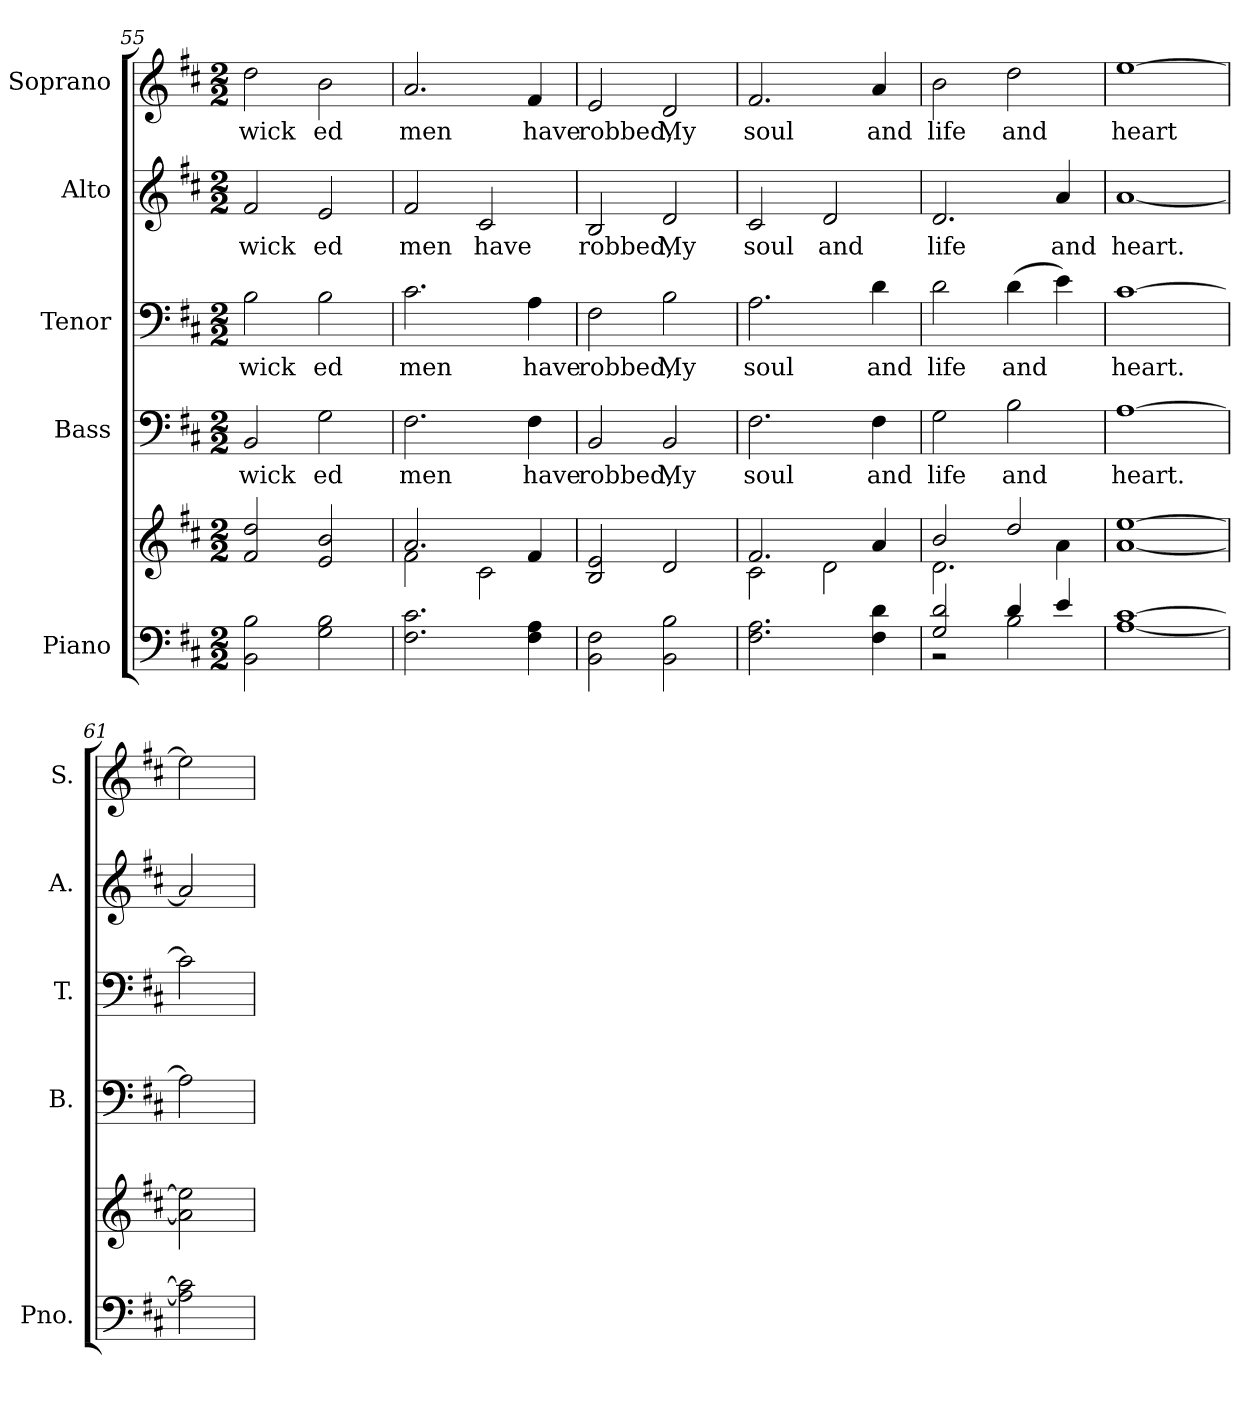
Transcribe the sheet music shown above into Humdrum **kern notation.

**kern	**kern	**kern	**text	**kern	**text	**kern	**text	**kern	**text
*part5	*part5	*part4	*part4	*part3	*part3	*part2	*part2	*part1	*part1
*staff6	*staff5	*staff4	*staff4	*staff3	*staff3	*staff2	*staff2	*staff1	*staff1
*I"Piano	*	*I"Bass	*	*I"Tenor	*	*I"Alto	*	*I"Soprano	*
*I'Pno.	*	*I'B.	*	*I'T.	*	*I'A.	*	*I'S.	*
*clefF4	*clefG2	*clefF4	*	*clefF4	*	*clefG2	*	*clefG2	*
*k[f#c#]	*k[f#c#]	*k[f#c#]	*	*k[f#c#]	*	*k[f#c#]	*	*k[f#c#]	*
*D:	*D:	*D:	*	*D:	*	*D:	*	*D:	*
*M2/2	*M2/2	*M2/2	*	*M2/2	*	*M2/2	*	*M2/2	*
=55	=55	=55	=55	=55	=55	=55	=55	=55	=55
!	!	!	!LO:LY:b:color=#000000	!	!	!	!	!	!
!	!	!	!	!	!LO:LY:b:color=#000000	!	!	!	!
!	!	!	!	!	!	!	!LO:LY:b:color=#000000	!	!
!	!	!	!	!	!	!	!	!	!LO:LY:b:color=#000000
2BBi\ 2Bi	2f#i/ 2ddi	2BBi/	wick	2Bi\	wick	2f#i/	wick	2ddi\	wick
!	!	!	!LO:LY:b:color=#000000	!	!	!	!	!	!
!	!	!	!	!	!LO:LY:b:color=#000000	!	!	!	!
!	!	!	!	!	!	!	!LO:LY:b:color=#000000	!	!
!	!	!	!	!	!	!	!	!	!LO:LY:b:color=#000000
2Gi\ 2Bi	2ei/ 2bi	2Gi\	ed	2Bi\	ed	2ei/	ed	2bi\	ed
=56	=56	=56	=56	=56	=56	=56	=56	=56	=56
*	*^	*	*	*	*	*	*	*	*
!	!	!	!	!LO:LY:b:color=#000000	!	!	!	!	!	!
!	!	!	!	!	!	!LO:LY:b:color=#000000	!	!	!	!
!	!	!	!	!	!	!	!	!LO:LY:b:color=#000000	!	!
!	!	!	!	!	!	!	!	!	!	!LO:LY:b:color=#000000
2.F#i\ 2.c#i	2.ai/	2f#i\	2.F#i\	men	2.c#i\	men	2f#i/	men	2.ai/	men
!	!	!	!	!	!	!	!	!LO:LY:b:color=#000000	!	!
.	.	2c#i\	.	.	.	.	2c#i/	have	.	.
!	!	!	!	!LO:LY:b:color=#000000	!	!	!	!	!	!
!	!	!	!	!	!	!LO:LY:b:color=#000000	!	!	!	!
!	!	!	!	!	!	!	!	!	!	!LO:LY:b:color=#000000
4F#i\ 4Ai	4f#i/	.	4F#i\	have	4Ai\	have	.	.	4f#i/	have
*	*v	*v	*	*	*	*	*	*	*	*
=57	=57	=57	=57	=57	=57	=57	=57	=57	=57
!	!	!	!LO:LY:b:color=#000000	!	!	!	!	!	!
!	!	!	!	!	!LO:LY:b:color=#000000	!	!	!	!
!	!	!	!	!	!	!	!LO:LY:b:color=#000000	!	!
!	!	!	!	!	!	!	!	!	!LO:LY:b:color=#000000
2BBi\ 2F#i	2Bi/ 2ei	2BBi/	robbed,	2F#i\	robbed,	2Bi/	robbed,	2ei/	robbed,
!	!	!	!LO:LY:b:color=#000000	!	!	!	!	!	!
!	!	!	!	!	!LO:LY:b:color=#000000	!	!	!	!
!	!	!	!	!	!	!	!LO:LY:b:color=#000000	!	!
!	!	!	!	!	!	!	!	!	!LO:LY:b:color=#000000
2BBi\ 2Bi	2di/	2BBi/	My	2Bi\	My	2di/	My	2di/	My
=58	=58	=58	=58	=58	=58	=58	=58	=58	=58
*	*^	*	*	*	*	*	*	*	*
!	!	!	!	!LO:LY:b:color=#000000	!	!	!	!	!	!
!	!	!	!	!	!	!LO:LY:b:color=#000000	!	!	!	!
!	!	!	!	!	!	!	!	!LO:LY:b:color=#000000	!	!
!	!	!	!	!	!	!	!	!	!	!LO:LY:b:color=#000000
2.F#i\ 2.Ai	2.f#i/	2c#i\	2.F#i\	soul	2.Ai\	soul	2c#i/	soul	2.f#i/	soul
!	!	!	!	!	!	!	!	!LO:LY:b:color=#000000	!	!
.	.	2di\	.	.	.	.	2di/	and	.	.
!	!	!	!	!LO:LY:b:color=#000000	!	!	!	!	!	!
!	!	!	!	!	!	!LO:LY:b:color=#000000	!	!	!	!
!	!	!	!	!	!	!	!	!	!	!LO:LY:b:color=#000000
4F#i\ 4di	4ai/	.	4F#i\	and	4di\	and	.	.	4ai/	and
!!LO:PB:g=z
=59	=59	=59	=59	=59	=59	=59	=59	=59	=59	=59
*^	*	*	*	*	*	*	*	*	*	*
!	!	!	!	!	!LO:LY:b:color=#000000	!	!	!	!	!	!
!	!	!	!	!	!	!	!LO:LY:b:color=#000000	!	!	!	!
!	!	!	!	!	!	!	!	!	!LO:LY:b:color=#000000	!	!
!	!	!	!	!	!	!	!	!	!	!	!LO:LY:b:color=#000000
2Gi/ 2di	2r	2bi/	2.di\	2Gi\	life	2di\	life	2.di/	life	2bi\	life
!	!	!	!	!	!LO:LY:b:color=#000000	!	!	!	!	!	!
!	!	!	!	!	!	!	!LO:LY:b:color=#000000	!	!	!	!
!	!	!	!	!	!	!	!	!	!	!	!LO:LY:b:color=#000000
4di/	2Bi\	2ddi/	.	2Bi\	and	(4di\	and	.	.	2ddi\	and
!	!	!	!	!	!	!	!	!	!LO:LY:b:color=#000000	!	!
4ei/	.	.	4ai\	.	.	4ei\)	.	4ai/	and	.	.
*v	*v	*	*	*	*	*	*	*	*	*	*
*	*v	*v	*	*	*	*	*	*	*	*
=60	=60	=60	=60	=60	=60	=60	=60	=60	=60
*	*^	*	*	*	*	*	*	*	*
!	!	!	!	!LO:LY:b:color=#000000	!	!	!	!	!	!
*	*v	*v	*	*	*	*	*	*	*	*
*	*^	*	*	*	*	*	*	*	*
!	!	!	!	!	!	!LO:LY:b:color=#000000	!	!	!	!
*	*v	*v	*	*	*	*	*	*	*	*
*	*^	*	*	*	*	*	*	*	*
!	!	!	!	!	!	!	!	!LO:LY:b:color=#000000	!	!
*	*v	*v	*	*	*	*	*	*	*	*
*	*^	*	*	*	*	*	*	*	*
!	!	!	!	!	!	!	!	!	!	!LO:LY:b:color=#000000
*	*v	*v	*	*	*	*	*	*	*	*
[1Ai [1c#i	[1ai [1eei	[1Ai	heart.	[1c#i	heart.	[1ai	heart.	[1eei	heart
=61	=61	=61	=61	=61	=61	=61	=61	=61	=61
2Ai] 2c#i]	2ai] 2eei]	2Ai]	.	2c#i]	.	2ai]	.	2eei]	.
=	=	=	=	=	=	=	=	=	=
*-	*-	*-	*-	*-	*-	*-	*-	*-	*-
